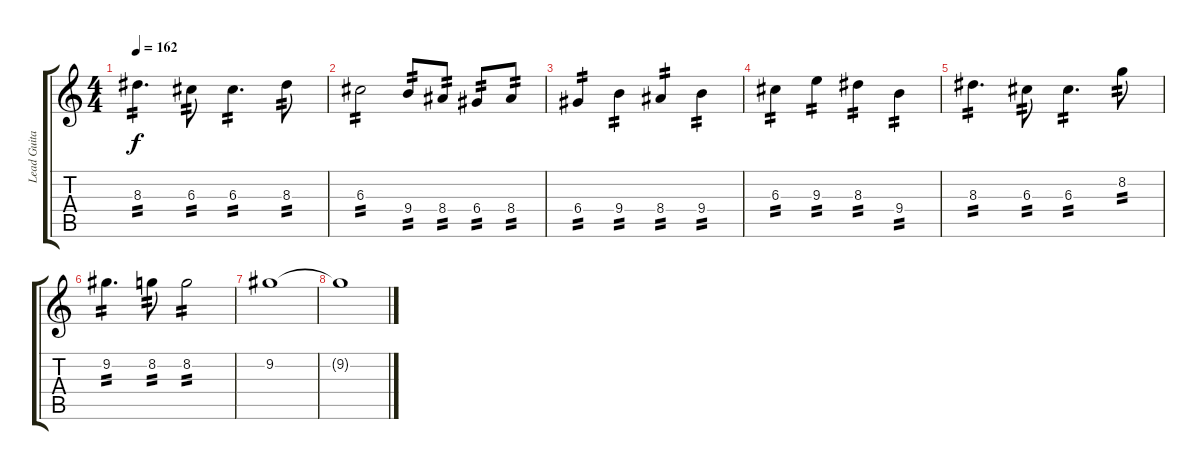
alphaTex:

\track ("Lead Guitar" "Lead Guita") {instrument distortionguitar}
\staff {score tabs}
\tuning (E4 B3 G3 D3 A2 E2) {hide}
\ts (4 4)
\tempo 162
\clef g2
\ks c
8.3.4{d tp 2 dy f} 6.3.8{tp 2} 6.3.4{d tp 2} 8.3.8{tp 2} |
6.3.2{tp 2} 9.4.8{tp 2} 8.4.8{tp 2} 6.4.8{tp 2} 8.4.8{tp 2} |
6.4.4{tp 2} 9.4.4{tp 2} 8.4.4{tp 2} 9.4.4{tp 2} |
6.3.4{tp 2} 9.3.4{tp 2} 8.3.4{tp 2} 9.4.4{tp 2} |
8.3.4{d tp 2} 6.3.8{tp 2} 6.3.4{d tp 2} 8.2.8{tp 2} |
9.2.4{d tp 2} 8.2.8{tp 2} 8.2.2{tp 2} |
9.2.1{volume 0} |
9.2{t}.1
